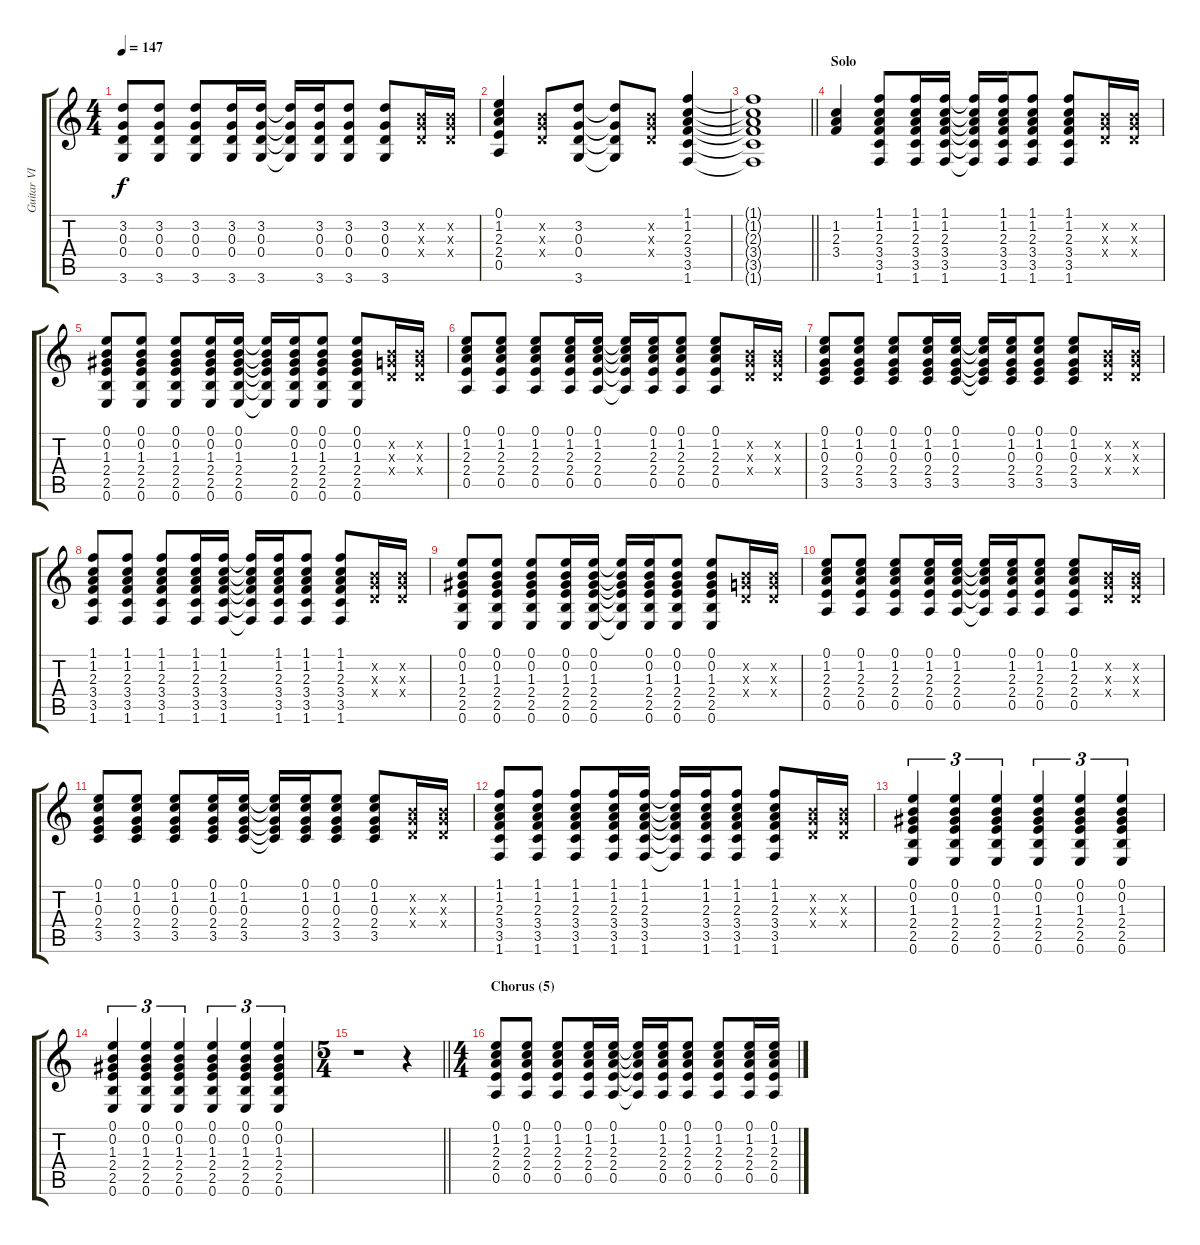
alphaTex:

\track ("Guitar VI" "Guitar VI") {instrument acousticguitarsteel}
\staff {score tabs}
\tuning (E4 B3 G3 D3 A2 E2) {hide}
\ts (4 4)
\tempo 147
\clef g2
\ks aminor
(3.2 0.3 0.4 3.6).8{dy f} (3.2 0.3 0.4 3.6).8 (3.2 0.3 0.4 3.6).8 (3.2 0.3 0.4 3.6).16 (3.2 0.3 0.4 3.6).16 (3.2{t} 0.3{t} 0.4{t} 3.6{t}).16 (3.2 0.3 0.4 3.6).16 (3.2 0.3 0.4 3.6).8 (3.2 0.3 0.4 3.6).8 (0.2{x} 0.3{x} 0.4{x}).16 (0.2{x} 0.3{x} 0.4{x}).16 |
(0.1 1.2 2.3 2.4 0.5).4 (0.2{x} 0.3{x} 0.4{x}).8 (3.2 0.3 0.4 3.6).8 (3.2{t} 0.3{t} 0.4{t} 3.6{t}).8 (0.2{x} 0.3{x} 0.4{x}).8 (1.1 1.2 2.3 3.4 3.5 1.6).4 |
\barLineRight lightlight
(1.1{t} 1.2{t} 2.3{t} 3.4{t} 3.5{t} 1.6{t}).1 |
\section ("" "Solo")
(1.2 2.3 3.4).4 (1.1 1.2 2.3 3.4 3.5 1.6).8 (1.1 1.2 2.3 3.4 3.5 1.6).16 (1.1 1.2 2.3 3.4 3.5 1.6).16 (1.1{t} 1.2{t} 2.3{t} 3.4{t} 3.5{t} 1.6{t}).16 (1.1 1.2 2.3 3.4 3.5 1.6).16 (1.1 1.2 2.3 3.4 3.5 1.6).8 (1.1 1.2 2.3 3.4 3.5 1.6).8 (0.2{x} 0.3{x} 0.4{x}).16 (0.2{x} 0.3{x} 0.4{x}).16 |
(0.1 0.2 1.3 2.4 2.5 0.6).8 (0.1 0.2 1.3 2.4 2.5 0.6).8 (0.1 0.2 1.3 2.4 2.5 0.6).8 (0.1 0.2 1.3 2.4 2.5 0.6).16 (0.1 0.2 1.3 2.4 2.5 0.6).16 (0.1{t} 0.2{t} 1.3{t} 2.4{t} 2.5{t} 0.6{t}).16 (0.1 0.2 1.3 2.4 2.5 0.6).16 (0.1 0.2 1.3 2.4 2.5 0.6).8 (0.1 0.2 1.3 2.4 2.5 0.6).8 (0.2{x} 0.3{x} 0.4{x}).16 (0.2{x} 0.3{x} 0.4{x}).16 |
(0.1 1.2 2.3 2.4 0.5).8 (0.1 1.2 2.3 2.4 0.5).8 (0.1 1.2 2.3 2.4 0.5).8 (0.1 1.2 2.3 2.4 0.5).16 (0.1 1.2 2.3 2.4 0.5).16 (0.1{t} 1.2{t} 2.3{t} 2.4{t} 0.5{t}).16 (0.1 1.2 2.3 2.4 0.5).16 (0.1 1.2 2.3 2.4 0.5).8 (0.1 1.2 2.3 2.4 0.5).8 (0.2{x} 0.3{x} 0.4{x}).16 (0.2{x} 0.3{x} 0.4{x}).16 |
(0.1 1.2 0.3 2.4 3.5).8 (0.1 1.2 0.3 2.4 3.5).8 (0.1 1.2 0.3 2.4 3.5).8 (0.1 1.2 0.3 2.4 3.5).16 (0.1 1.2 0.3 2.4 3.5).16 (0.1{t} 1.2{t} 0.3{t} 2.4{t} 3.5{t}).16 (0.1 1.2 0.3 2.4 3.5).16 (0.1 1.2 0.3 2.4 3.5).8 (0.1 1.2 0.3 2.4 3.5).8 (0.2{x} 0.3{x} 0.4{x}).16 (0.2{x} 0.3{x} 0.4{x}).16 |
(1.1 1.2 2.3 3.4 3.5 1.6).8 (1.1 1.2 2.3 3.4 3.5 1.6).8 (1.1 1.2 2.3 3.4 3.5 1.6).8 (1.1 1.2 2.3 3.4 3.5 1.6).16 (1.1 1.2 2.3 3.4 3.5 1.6).16 (1.1{t} 1.2{t} 2.3{t} 3.4{t} 3.5{t} 1.6{t}).16 (1.1 1.2 2.3 3.4 3.5 1.6).16 (1.1 1.2 2.3 3.4 3.5 1.6).8 (1.1 1.2 2.3 3.4 3.5 1.6).8 (0.2{x} 0.3{x} 0.4{x}).16 (0.2{x} 0.3{x} 0.4{x}).16 |
(0.1 0.2 1.3 2.4 2.5 0.6).8 (0.1 0.2 1.3 2.4 2.5 0.6).8 (0.1 0.2 1.3 2.4 2.5 0.6).8 (0.1 0.2 1.3 2.4 2.5 0.6).16 (0.1 0.2 1.3 2.4 2.5 0.6).16 (0.1{t} 0.2{t} 1.3{t} 2.4{t} 2.5{t} 0.6{t}).16 (0.1 0.2 1.3 2.4 2.5 0.6).16 (0.1 0.2 1.3 2.4 2.5 0.6).8 (0.1 0.2 1.3 2.4 2.5 0.6).8 (0.2{x} 0.3{x} 0.4{x}).16 (0.2{x} 0.3{x} 0.4{x}).16 |
(0.1 1.2 2.3 2.4 0.5).8 (0.1 1.2 2.3 2.4 0.5).8 (0.1 1.2 2.3 2.4 0.5).8 (0.1 1.2 2.3 2.4 0.5).16 (0.1 1.2 2.3 2.4 0.5).16 (0.1{t} 1.2{t} 2.3{t} 2.4{t} 0.5{t}).16 (0.1 1.2 2.3 2.4 0.5).16 (0.1 1.2 2.3 2.4 0.5).8 (0.1 1.2 2.3 2.4 0.5).8 (0.2{x} 0.3{x} 0.4{x}).16 (0.2{x} 0.3{x} 0.4{x}).16 |
(0.1 1.2 0.3 2.4 3.5).8 (0.1 1.2 0.3 2.4 3.5).8 (0.1 1.2 0.3 2.4 3.5).8 (0.1 1.2 0.3 2.4 3.5).16 (0.1 1.2 0.3 2.4 3.5).16 (0.1{t} 1.2{t} 0.3{t} 2.4{t} 3.5{t}).16 (0.1 1.2 0.3 2.4 3.5).16 (0.1 1.2 0.3 2.4 3.5).8 (0.1 1.2 0.3 2.4 3.5).8 (0.2{x} 0.3{x} 0.4{x}).16 (0.2{x} 0.3{x} 0.4{x}).16 |
(1.1 1.2 2.3 3.4 3.5 1.6).8 (1.1 1.2 2.3 3.4 3.5 1.6).8 (1.1 1.2 2.3 3.4 3.5 1.6).8 (1.1 1.2 2.3 3.4 3.5 1.6).16 (1.1 1.2 2.3 3.4 3.5 1.6).16 (1.1{t} 1.2{t} 2.3{t} 3.4{t} 3.5{t} 1.6{t}).16 (1.1 1.2 2.3 3.4 3.5 1.6).16 (1.1 1.2 2.3 3.4 3.5 1.6).8 (1.1 1.2 2.3 3.4 3.5 1.6).8 (0.2{x} 0.3{x} 0.4{x}).16 (0.2{x} 0.3{x} 0.4{x}).16 |
(0.1 0.2 1.3 2.4 2.5 0.6).4{tu (3 2)} (0.1 0.2 1.3 2.4 2.5 0.6).4{tu (3 2)} (0.1 0.2 1.3 2.4 2.5 0.6).4{tu (3 2)} (0.1 0.2 1.3 2.4 2.5 0.6).4{tu (3 2)} (0.1 0.2 1.3 2.4 2.5 0.6).4{tu (3 2)} (0.1 0.2 1.3 2.4 2.5 0.6).4{tu (3 2)} |
(0.1 0.2 1.3 2.4 2.5 0.6).4{tu (3 2)} (0.1 0.2 1.3 2.4 2.5 0.6).4{tu (3 2)} (0.1 0.2 1.3 2.4 2.5 0.6).4{tu (3 2)} (0.1 0.2 1.3 2.4 2.5 0.6).4{tu (3 2)} (0.1 0.2 1.3 2.4 2.5 0.6).4{tu (3 2)} (0.1 0.2 1.3 2.4 2.5 0.6).4{tu (3 2)} |
\ts (5 4)
\barLineRight lightlight
r.1 r.4 |
\ts (4 4)
\section ("" "Chorus (5)")
(0.1 1.2 2.3 2.4 0.5).8 (0.1 1.2 2.3 2.4 0.5).8 (0.1 1.2 2.3 2.4 0.5).8 (0.1 1.2 2.3 2.4 0.5).16 (0.1 1.2 2.3 2.4 0.5).16 (0.1{t} 1.2{t} 2.3{t} 2.4{t} 0.5{t}).16 (0.1 1.2 2.3 2.4 0.5).16 (0.1 1.2 2.3 2.4 0.5).8 (0.1 1.2 2.3 2.4 0.5).8 (0.1 1.2 2.3 2.4 0.5).16 (0.1 1.2 2.3 2.4 0.5).16
